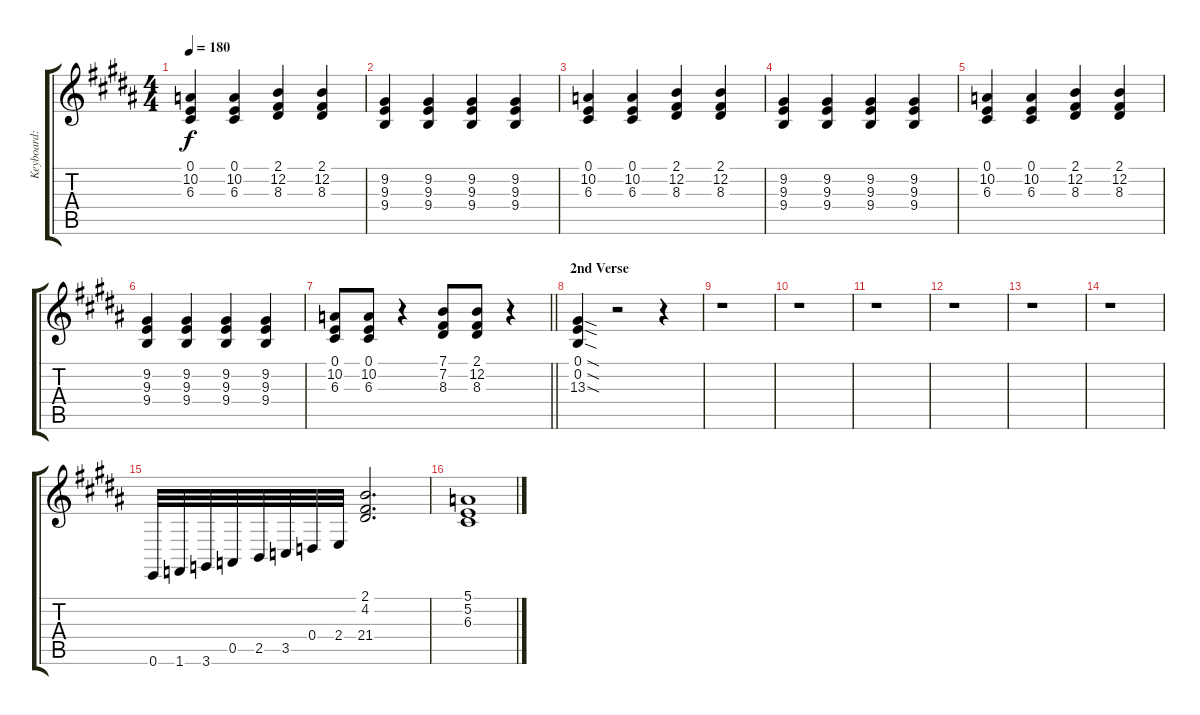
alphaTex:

\track ("Keyboard: Mugi" "Keyboard: ") {instrument lead2sawtooth}
\staff {score tabs}
\tuning (E4 B3 G3 D3 A2 E2) {hide}
\ts (4 4)
\tempo 180
\clef g2
\ks b
(0.1 10.2 6.3).4{dy f} (0.1 10.2 6.3).4 (2.1 12.2 8.3).4 (2.1 12.2 8.3).4 |
(9.2 9.3 9.4).4 (9.2 9.3 9.4).4 (9.2 9.3 9.4).4 (9.2 9.3 9.4).4 |
(0.1 10.2 6.3).4 (0.1 10.2 6.3).4 (2.1 12.2 8.3).4 (2.1 12.2 8.3).4 |
(9.2 9.3 9.4).4 (9.2 9.3 9.4).4 (9.2 9.3 9.4).4 (9.2 9.3 9.4).4 |
(0.1 10.2 6.3).4 (0.1 10.2 6.3).4 (2.1 12.2 8.3).4 (2.1 12.2 8.3).4 |
(9.2 9.3 9.4).4 (9.2 9.3 9.4).4 (9.2 9.3 9.4).4 (9.2 9.3 9.4).4 |
\barLineRight lightlight
(0.1 10.2 6.3).8 (0.1 10.2 6.3).8 r.4 (7.1 7.2 8.3).8 (2.1 12.2 8.3).8 r.4 |
\section ("" "2nd Verse")
(0.1{sod} 0.2{sod} 13.3{sod}).4 r.2 r.4 |
r.1 |
r.1 |
r.1 |
r.1 |
r.1 |
r.1 |
0.6.32 1.6.32 3.6.32 0.5.32 2.5.32 3.5.32 0.4.32 2.4.32 (2.1 4.2 21.4).2{d} |
(5.1 5.2 6.3).1
